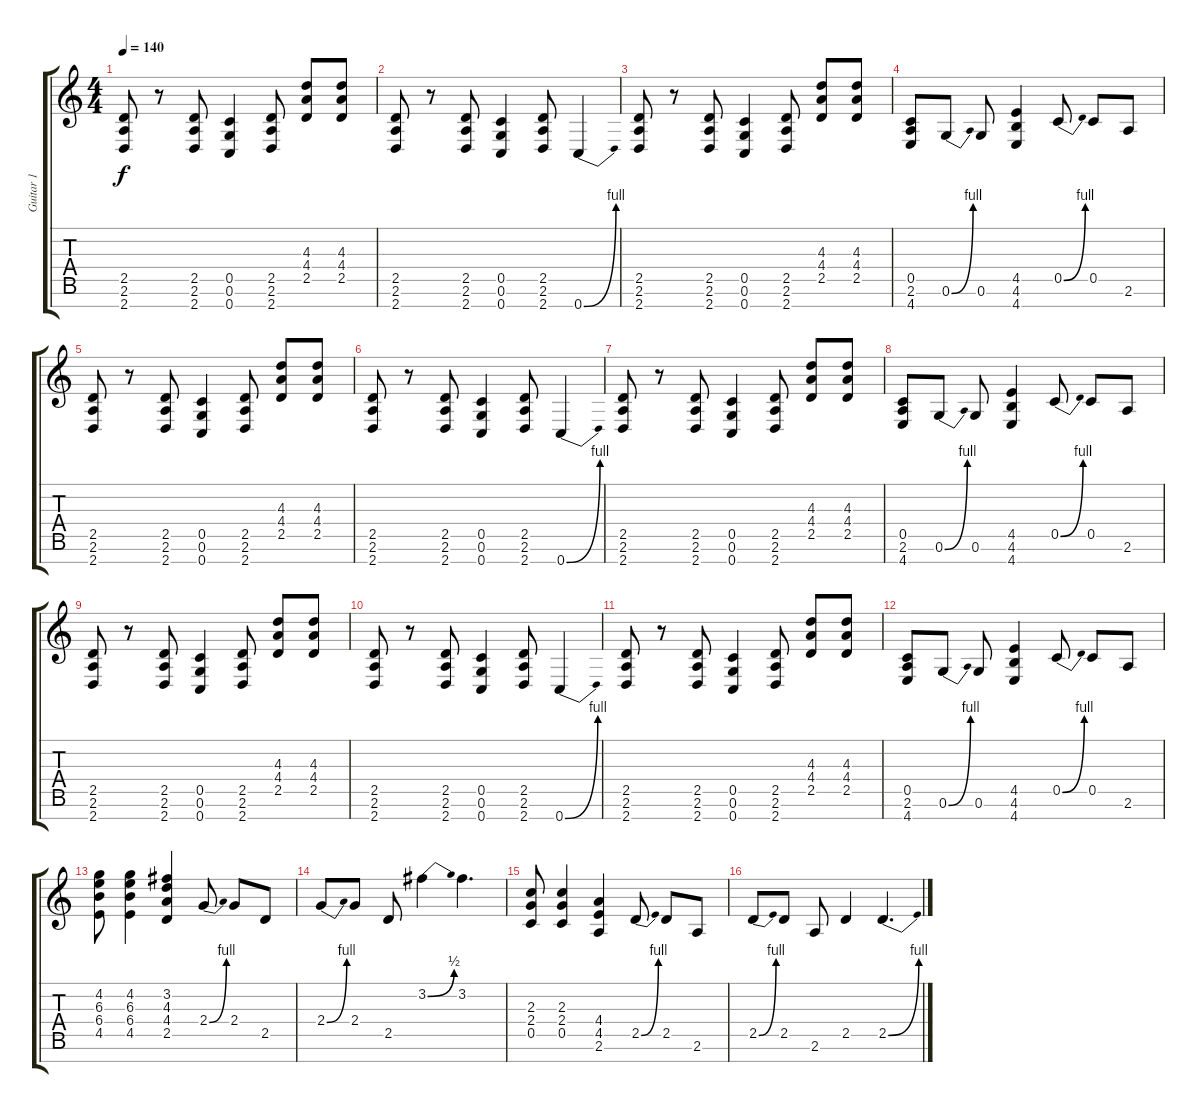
\track ("Guitar 1" "Guitar 1") {solo instrument distortionguitar}
\staff {score tabs}
\tuning (G4 Eb4 Bb3 F3 C3 G2 C2) {hide}
\ts (4 4)
\tempo 140
\clef g2
\ks c
(2.5 2.6 2.7).8{dy f} r.8 (2.5 2.6 2.7).8 (0.5 0.6 0.7).4 (2.5 2.6 2.7).8 (4.3 4.4 2.5).8 (4.3 4.4 2.5).8 |
(2.5 2.6 2.7).8 r.8 (2.5 2.6 2.7).8 (0.5 0.6 0.7).4 (2.5 2.6 2.7).8 0.7{be (bend 0 0 60 4)}.4 |
(2.5 2.6 2.7).8 r.8 (2.5 2.6 2.7).8 (0.5 0.6 0.7).4 (2.5 2.6 2.7).8 (4.3 4.4 2.5).8 (4.3 4.4 2.5).8 |
(0.5 2.6 4.7).8 0.6{be (bend 0 0 60 4)}.8 0.6.8 (4.5 4.6 4.7).4 0.5{be (bend 0 0 60 4)}.8 0.5.8 2.6.8 |
(2.5 2.6 2.7).8 r.8 (2.5 2.6 2.7).8 (0.5 0.6 0.7).4 (2.5 2.6 2.7).8 (4.3 4.4 2.5).8 (4.3 4.4 2.5).8 |
(2.5 2.6 2.7).8 r.8 (2.5 2.6 2.7).8 (0.5 0.6 0.7).4 (2.5 2.6 2.7).8 0.7{be (bend 0 0 60 4)}.4 |
(2.5 2.6 2.7).8 r.8 (2.5 2.6 2.7).8 (0.5 0.6 0.7).4 (2.5 2.6 2.7).8 (4.3 4.4 2.5).8 (4.3 4.4 2.5).8 |
(0.5 2.6 4.7).8 0.6{be (bend 0 0 60 4)}.8 0.6.8 (4.5 4.6 4.7).4 0.5{be (bend 0 0 60 4)}.8 0.5.8 2.6.8 |
(2.5 2.6 2.7).8 r.8 (2.5 2.6 2.7).8 (0.5 0.6 0.7).4 (2.5 2.6 2.7).8 (4.3 4.4 2.5).8 (4.3 4.4 2.5).8 |
(2.5 2.6 2.7).8 r.8 (2.5 2.6 2.7).8 (0.5 0.6 0.7).4 (2.5 2.6 2.7).8 0.7{be (bend 0 0 60 4)}.4 |
(2.5 2.6 2.7).8 r.8 (2.5 2.6 2.7).8 (0.5 0.6 0.7).4 (2.5 2.6 2.7).8 (4.3 4.4 2.5).8 (4.3 4.4 2.5).8 |
(0.5 2.6 4.7).8 0.6{be (bend 0 0 60 4)}.8 0.6.8 (4.5 4.6 4.7).4 0.5{be (bend 0 0 60 4)}.8 0.5.8 2.6.8 |
(4.2 6.3 6.4 4.5).8 (4.2 6.3 6.4 4.5).4 (3.2 4.3 4.4 2.5).4 2.4{be (bend 0 0 60 4)}.8 2.4.8 2.5.8 |
2.4{be (bend 0 0 60 4)}.8 2.4.8 2.5.8 3.2{be (bend 0 0 60 2)}.4 3.2.4{d} |
(2.3 2.4 0.5).8 (2.3 2.4 0.5).4 (4.4 4.5 2.6).4 2.5{be (bend 0 0 60 4)}.8 2.5.8 2.6.8 |
2.5{be (bend 0 0 60 4)}.8 2.5.8 2.6.8 2.5.4 2.5{be (bend 0 0 60 4)}.4{d}
